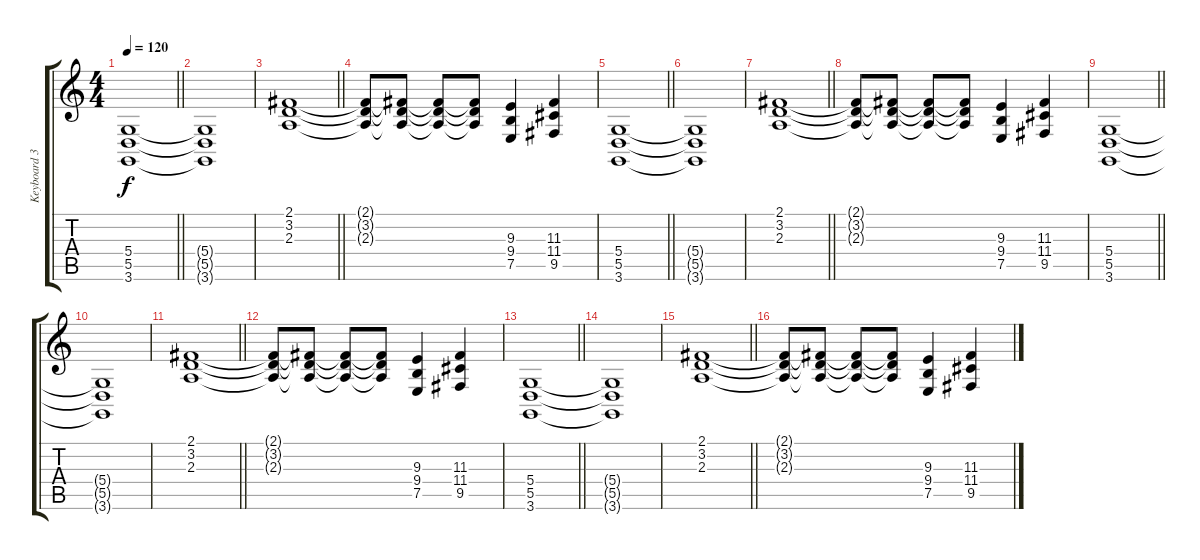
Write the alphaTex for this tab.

\track ("Keyboard 3" "Keyboard 3") {instrument acousticgrandpiano}
\staff {score tabs}
\tuning (E4 B3 G3 D3 A2 E2) {hide}
\ts (4 4)
\tempo 120
\clef g2
\barLineRight lightlight
\ks c
(5.4 5.5 3.6).1{dy f} |
(5.4{t} 5.5{t} 3.6{t}).1 |
\barLineRight lightlight
(2.1 3.2 2.3).1 |
(2.1{t} 3.2{t} 2.3{t}).8 (2.1{t} 3.2{t} 2.3{t}).8 (2.1{t} 3.2{t} 2.3{t}).8 (2.1{t} 3.2{t} 2.3{t}).8 (9.3 9.4 7.5).4 (11.3 11.4 9.5).4 |
\barLineRight lightlight
(5.4 5.5 3.6).1 |
(5.4{t} 5.5{t} 3.6{t}).1 |
\barLineRight lightlight
(2.1 3.2 2.3).1 |
(2.1{t} 3.2{t} 2.3{t}).8 (2.1{t} 3.2{t} 2.3{t}).8 (2.1{t} 3.2{t} 2.3{t}).8 (2.1{t} 3.2{t} 2.3{t}).8 (9.3 9.4 7.5).4 (11.3 11.4 9.5).4 |
\barLineRight lightlight
(5.4 5.5 3.6).1 |
(5.4{t} 5.5{t} 3.6{t}).1 |
\barLineRight lightlight
(2.1 3.2 2.3).1 |
(2.1{t} 3.2{t} 2.3{t}).8 (2.1{t} 3.2{t} 2.3{t}).8 (2.1{t} 3.2{t} 2.3{t}).8 (2.1{t} 3.2{t} 2.3{t}).8 (9.3 9.4 7.5).4 (11.3 11.4 9.5).4 |
\barLineRight lightlight
(5.4 5.5 3.6).1 |
(5.4{t} 5.5{t} 3.6{t}).1 |
\barLineRight lightlight
(2.1 3.2 2.3).1 |
(2.1{t} 3.2{t} 2.3{t}).8 (2.1{t} 3.2{t} 2.3{t}).8 (2.1{t} 3.2{t} 2.3{t}).8 (2.1{t} 3.2{t} 2.3{t}).8 (9.3 9.4 7.5).4 (11.3 11.4 9.5).4
